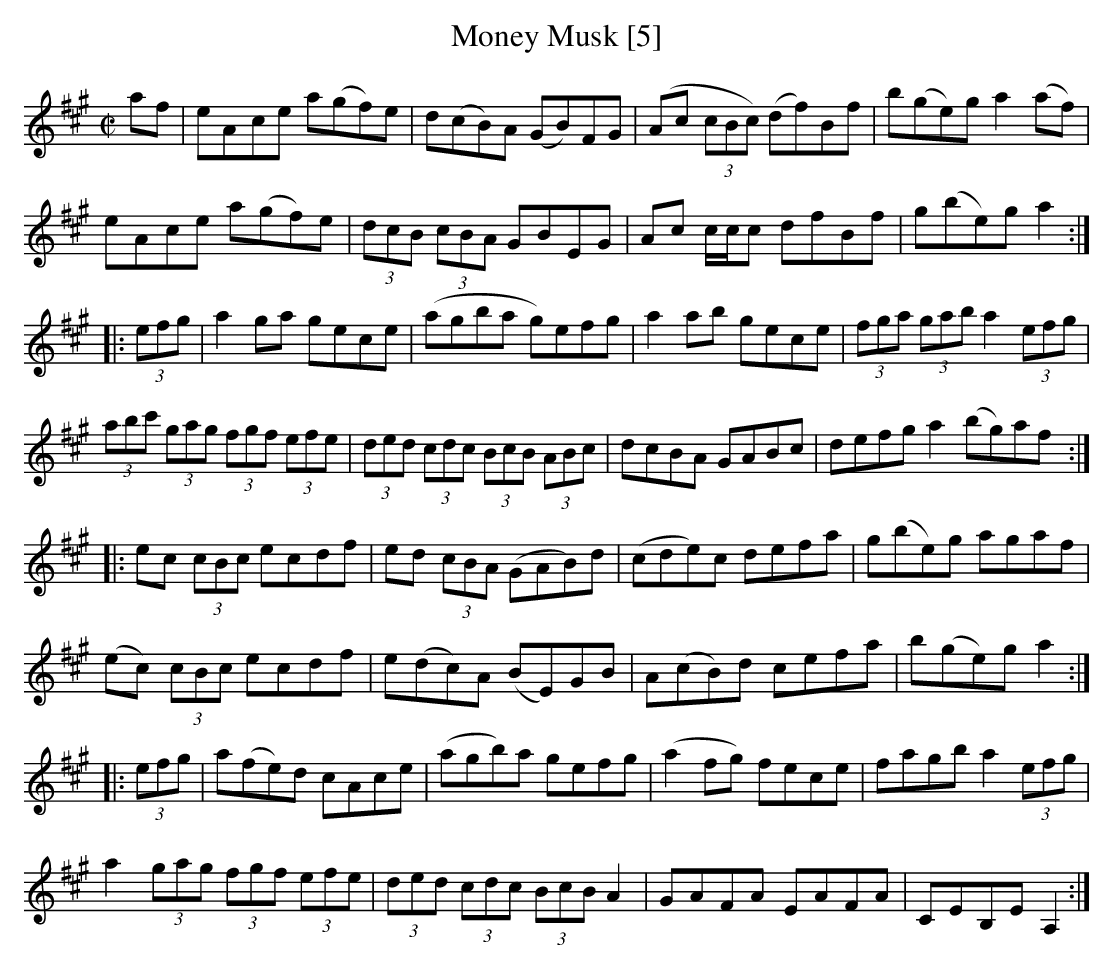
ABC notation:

X:1
T:Money Musk [5]
M:C|
L:1/8
K:A
af|eA-ce  a(gf)e|d(cB)A (GB)FG|(Ac (3cBc) (df)Bf|b(ge)g a2(af)|
eA-ce a(gf)e|(3dcB (3cBA GBEG|Ac c/c/c dfBf|g(be)g a2:|
|:(3efg|a2 ga gece|(agba g)efg|a2 ab gece|(3fga (3gab a2 (3efg|
(3abc' (3gag (3fgf (3efe|(3ded (3cdc (3BcB  (3ABc|dcBA GABc|defg a2 (bg)af:|
|:ec (3cBc ec-df|ed (3cBA (GAB)d|(cde)c defa|g(be)g agaf|
(ec) (3cBc ec-df|e(dc)A (BE)GB|A(cB)d cefa|b(ge)g a2:|
|:(3efg|a(fe)d cAce|(agb)a gefg|(a2fg) fece|fagb a2 (3efg|
a2 (3gag (3fgf (3efe|(3ded (3cdc (3BcB A2|GAFA EAFA|CEB,E A,2:|
